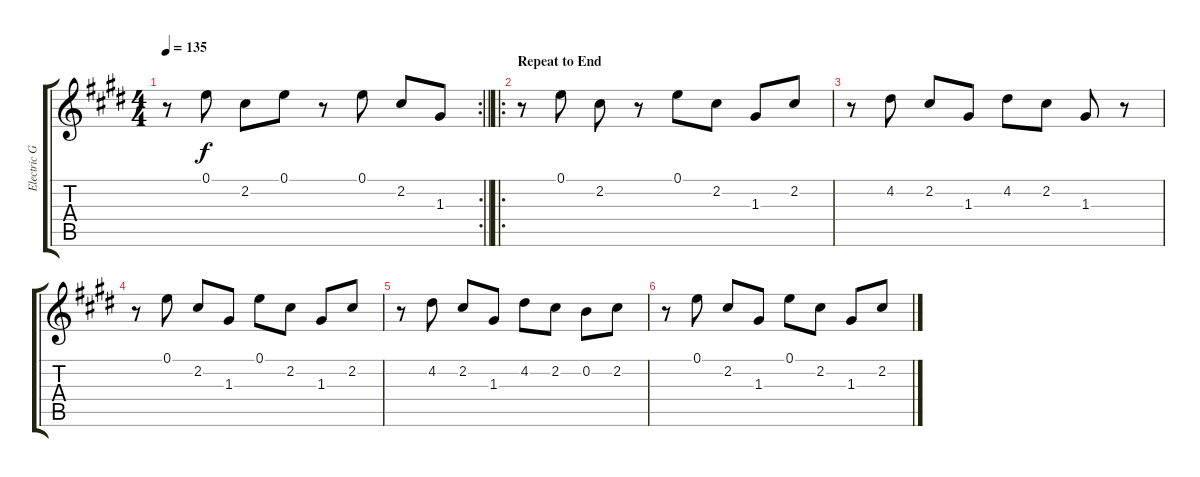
\track ("Electric Guitar (Muted)" "Electric G") {instrument electricguitarmuted}
\staff {score tabs}
\tuning (E4 B3 G3 D3 A2 E2) {hide}
\rc 2
\ts (4 4)
\tempo 135
\clef g2
\barLineRight lightlight
\ks e
r.8{dy f} 0.1.8 2.2.8 0.1.8 r.8 0.1.8 2.2.8 1.3.8 |
\ro
\section ("" "Repeat to End")
r.8 0.1.8 2.2.8 r.8 0.1.8 2.2.8 1.3.8 2.2.8 |
r.8 4.2.8 2.2.8 1.3.8 4.2.8 2.2.8 1.3.8 r.8 |
r.8 0.1.8 2.2.8 1.3.8 0.1.8 2.2.8 1.3.8 2.2.8 |
r.8 4.2.8 2.2.8 1.3.8 4.2.8 2.2.8 0.2.8 2.2.8 |
r.8 0.1.8 2.2.8 1.3.8 0.1.8 2.2.8 1.3.8 2.2.8
